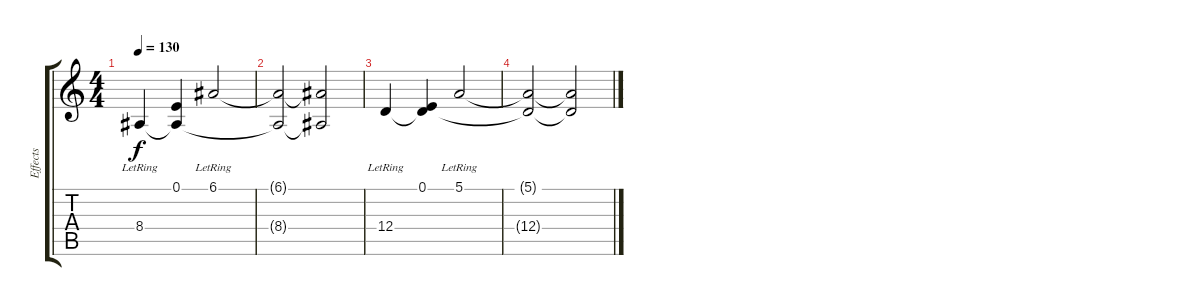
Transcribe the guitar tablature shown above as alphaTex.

\track ("Effects" "Effects") {instrument recorder}
\staff {score tabs}
\tuning (E4 B3 G3 D3 A2 E2) {hide}
\ts (4 4)
\tempo 130
\clef g2
\ks c
8.4{lr}.4{dy f} (0.1 8.4{t}).4 6.1{lr}.2 |
(6.1{t} 8.4{t}).2 (6.1{t} 8.4{t}).2 |
12.4{lr}.4 (0.1 12.4{t}).4 5.1{lr}.2 |
(5.1{t} 12.4{t}).2 (5.1{t} 12.4{t}).2
